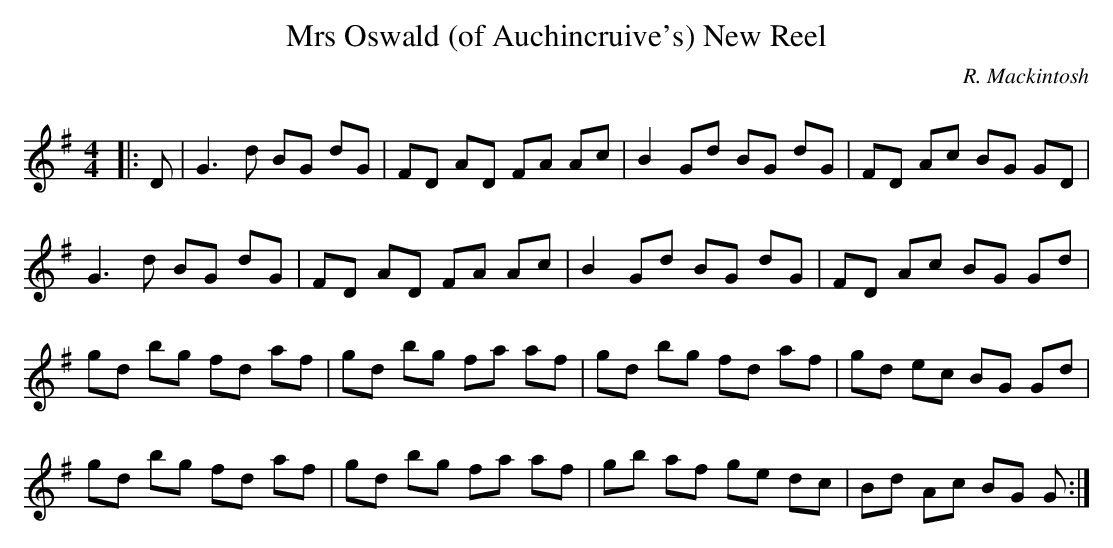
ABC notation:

X:1
T: Mrs Oswald (of Auchincruive's) New Reel
C:R. Mackintosh
Q: 232
K:G
M:4/4
L:1/8
|:D|G3d BG dG|FD AD FA Ac|B2 Gd BG dG|FD Ac BG GD|
G3d BG dG|FD AD FA Ac|B2 Gd BG dG|FD Ac BG Gd|
gd bg fd af|gd bg fa af|gd bg fd af|gd ec BG Gd|
gd bg fd af|gd bg fa af|gb af ge dc|Bd Ac BG G:|
